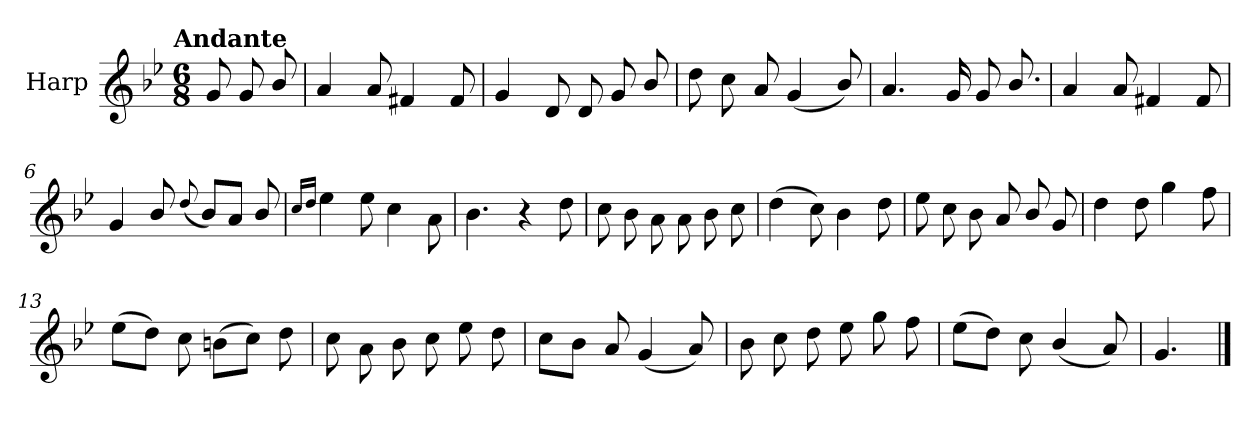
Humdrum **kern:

**kern
*part1
*staff1
*I"Harp
*I'Hrp.
*clefG2
*k[b-e-]
!!LO:TX:omd:t=Andante
*M6/8
*MM92
=
8g/
8g/
8b-/
=1
4a/
8a/
4f#X/
8f#/
=2
4g/
8d/
8d/
8g/
8b-/
=3
8dd\
8cc\
8a/
(<4g/
8b-/)
=4
4.a/
16g/
8g/
8.b-/
=5
4a/
8a/
4f#X/
8f#/
!!LO:LB:g=z
=6
4g/
8b-/
(<8qqdd/
8b-/L)
8a/J
8b-/
=7
16qqcc/LL
16qqdd/JJ
4ee-\
8ee-\
4cc\
8a\
=8
4.b-\
4r
8dd\
=9
8cc\
8b-\
8a\
8a\
8b-\
8cc\
=10
(>4dd\
8cc\)
4b-\
8dd\
=11
8ee-\
8cc\
8b-\
8a/
8b-/
8g/
=12
4dd\
8dd\
4gg\
8ff\
!!LO:LB:g=z
=13
(>8ee-\L
8dd\J)
8cc\
(>8bn\L
8cc\J)
8dd\
=14
8cc\
8a\
8b-\
8cc\
8ee-\
8dd\
=15
8cc\L
8b-\J
8a/
(<4g/
8a/)
=16
8b-\
8cc\
8dd\
8ee-\
8gg\
8ff\
=17
(>8ee-\L
8dd\J)
8cc\
(<4b-/
8a/)
=18
4.g/
==
*-
